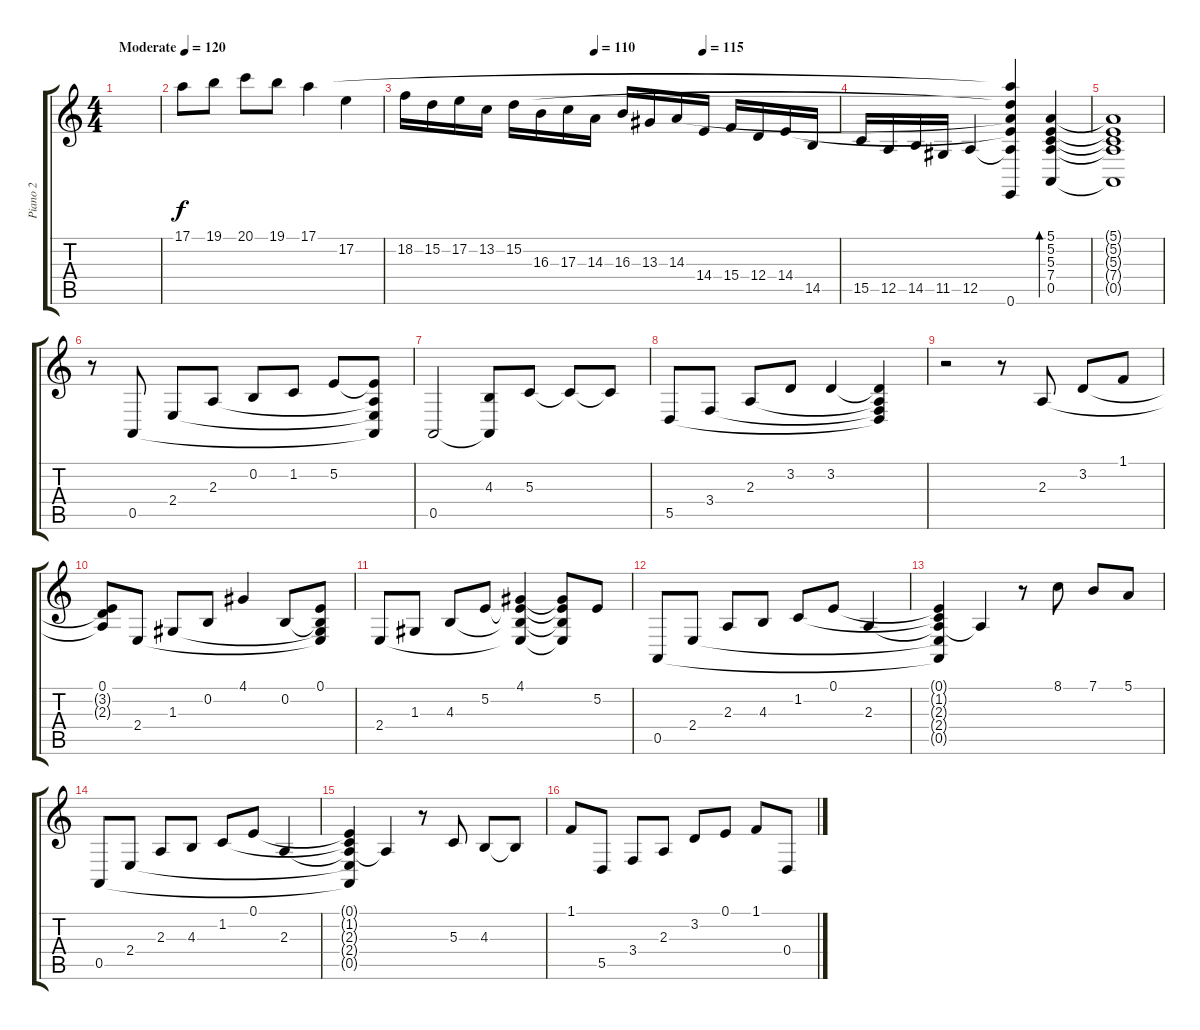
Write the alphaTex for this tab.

\track ("Piano 2" "Piano 2") {instrument acousticgrandpiano}
\staff {score tabs}
\tuning (E4 B3 G3 D3 A2 E2) {hide}
\ts (4 4)
\tempo (120 "Moderate")
\clef g2
\ks c
|
17.1.8 19.1.8 20.1.8 19.1.8 17.1.4 17.2.4 |
\tempo (110 0.4375)
\tempo (115 0.6875)
18.2.16 15.2.16 17.2.16 13.2.16 15.2.16 16.3.16 17.3.16 14.3.16 16.3.16 13.3.16 14.3.16 14.4.16 15.4.16 12.4.16 14.4.16 14.5.16 |
15.5.16 12.5.16 14.5.16 11.5.16 12.5.4 (17.1{t} 15.2{t} 14.3{t} 14.4{t} 12.5{t} 0.6).4 (5.1 5.2 5.3 7.4 0.5).4{bd 240} |
(5.1{t} 5.2{t} 5.3{t} 7.4{t} 0.5{t}).1 |
r.8{volume 11} 0.5.8 2.4.8 2.3.8 0.2.8 1.2.8 5.2.8 (5.2{t} 2.3{t} 2.4{t} 0.5{t}).8 |
0.5.2 (4.3 0.5{t}).8 5.3.8 5.3{t}.8 5.3{t}.8 |
5.5.8 3.4.8 2.3.8 3.2.8 3.2.4 (3.2{t} 2.3{t} 3.4{t} 5.5{t}).4 |
r.2 r.8 2.3.8 3.2.8 1.1.8 |
(0.1 3.2{t} 2.3{t}).8 2.4.8 1.3.8 0.2.8 4.1.4 0.2.8 (0.1 0.2{t} 1.3{t} 2.4{t}).8 |
2.4.8 1.3.8 4.3.8 5.2.8 (4.1 5.2{t} 4.3{t} 2.4{t}).4 (4.1{t} 5.2{t} 4.3{t} 2.4{t}).8 5.2.8 |
0.5.8 2.4.8 2.3.8 4.3.8 1.2.8 0.1.8 2.3.4 |
(0.1{t} 1.2{t} 2.3{t} 2.4{t} 0.5{t}).4 2.3{t}.4 r.8 8.1.8 7.1.8 5.1.8 |
0.5.8 2.4.8 2.3.8 4.3.8 1.2.8 0.1.8 2.3.4 |
(0.1{t} 1.2{t} 2.3{t} 2.4{t} 0.5{t}).4 2.3{t}.4 r.8 5.3.8 4.3.8 4.3{t}.8 |
1.1.8 5.5.8 3.4.8 2.3.8 3.2.8 0.1.8 1.1.8 0.4.8
